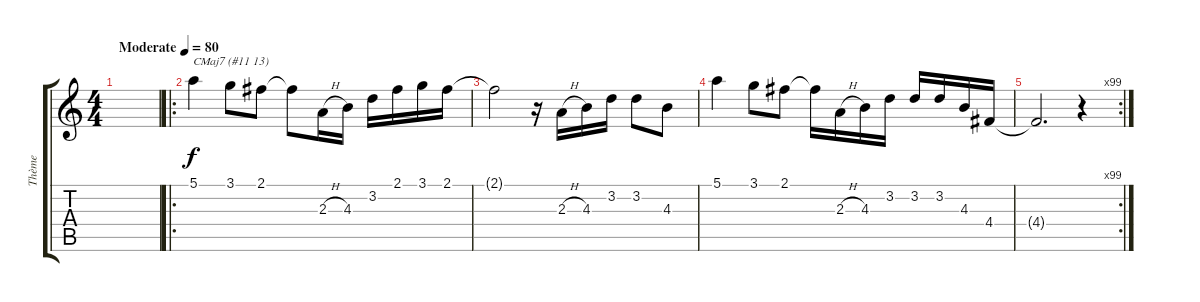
\track ("Thème" "Thème") {instrument acousticguitarsteel}
\staff {score tabs}
\tuning (E4 B3 G3 D3 A2 E2) {hide}
\ts (4 4)
\tempo (80 "Moderate")
\clef g2
\ks c
|
\ro
5.1.4{txt "CMaj7 (#11 13)"} 3.1.8 2.1.8 2.1{t}.8 2.3{h}.16 4.3.16 3.2.16 2.1.16 3.1.16 2.1.16 |
2.1{t}.2 r.16 2.3{h}.16 4.3.16 3.2.16 3.2.8 4.3.8 |
5.1.4 3.1.8 2.1.8 2.1{t}.16 2.3{h}.16 4.3.16 3.2.16 3.2.16 3.2.16 4.3.16 4.4.16 |
\rc 99
4.4{t}.2{d} r.4
